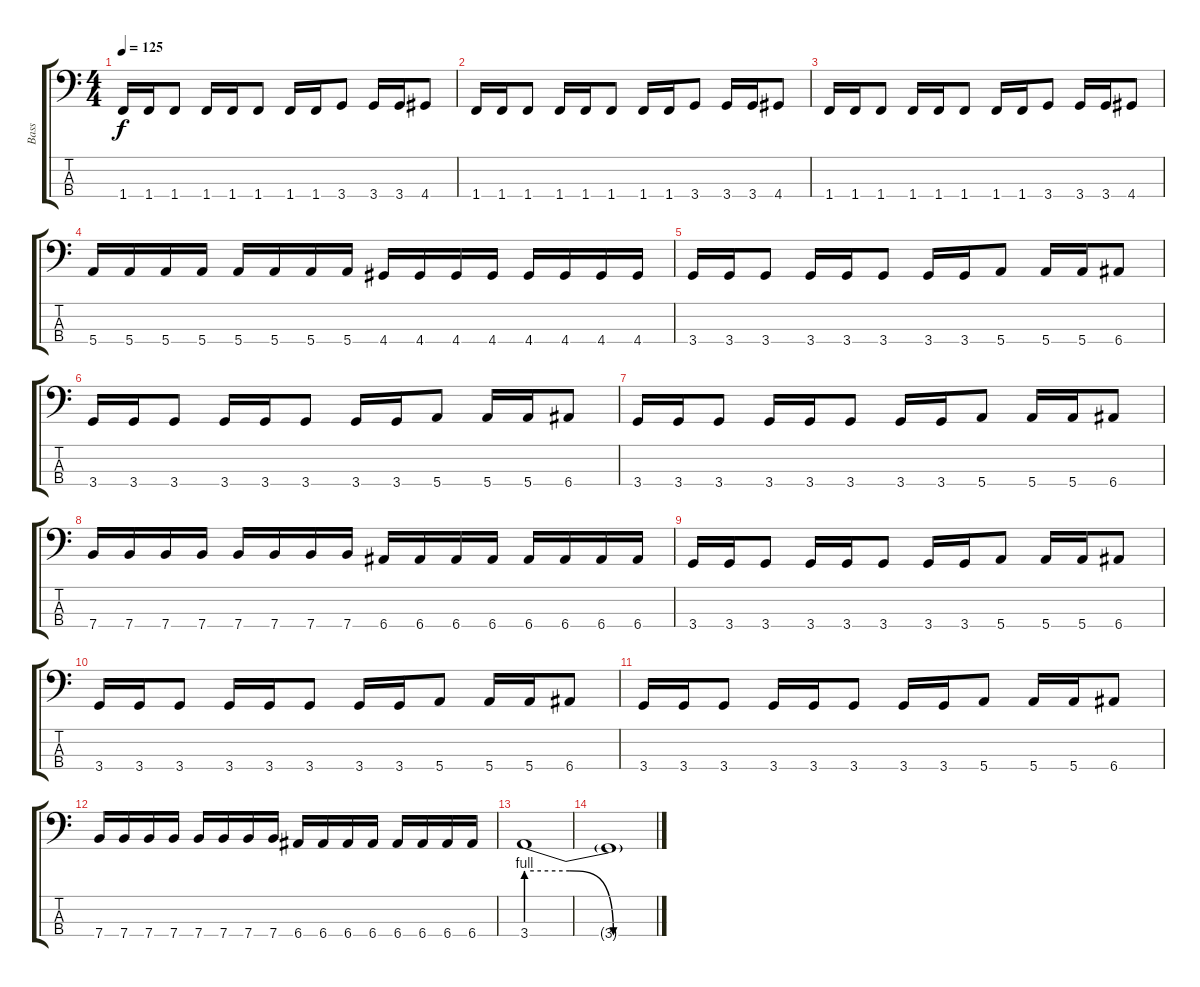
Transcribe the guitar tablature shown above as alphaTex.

\track ("Bass" "Bass") {instrument electricbassfinger}
\staff {score tabs}
\tuning (G2 D2 A1 E1) {hide}
\ts (4 4)
\tempo 125
\clef f4
\ks c
1.4.16{dy f} 1.4.16 1.4.8 1.4.16 1.4.16 1.4.8 1.4.16 1.4.16 3.4.8 3.4.16 3.4.16 4.4.8 |
1.4.16 1.4.16 1.4.8 1.4.16 1.4.16 1.4.8 1.4.16 1.4.16 3.4.8 3.4.16 3.4.16 4.4.8 |
1.4.16 1.4.16 1.4.8 1.4.16 1.4.16 1.4.8 1.4.16 1.4.16 3.4.8 3.4.16 3.4.16 4.4.8 |
5.4.16 5.4.16 5.4.16 5.4.16 5.4.16 5.4.16 5.4.16 5.4.16 4.4.16 4.4.16 4.4.16 4.4.16 4.4.16 4.4.16 4.4.16 4.4.16 |
3.4.16 3.4.16 3.4.8 3.4.16 3.4.16 3.4.8 3.4.16 3.4.16 5.4.8 5.4.16 5.4.16 6.4.8 |
3.4.16 3.4.16 3.4.8 3.4.16 3.4.16 3.4.8 3.4.16 3.4.16 5.4.8 5.4.16 5.4.16 6.4.8 |
3.4.16 3.4.16 3.4.8 3.4.16 3.4.16 3.4.8 3.4.16 3.4.16 5.4.8 5.4.16 5.4.16 6.4.8 |
7.4.16 7.4.16 7.4.16 7.4.16 7.4.16 7.4.16 7.4.16 7.4.16 6.4.16 6.4.16 6.4.16 6.4.16 6.4.16 6.4.16 6.4.16 6.4.16 |
3.4.16 3.4.16 3.4.8 3.4.16 3.4.16 3.4.8 3.4.16 3.4.16 5.4.8 5.4.16 5.4.16 6.4.8 |
3.4.16 3.4.16 3.4.8 3.4.16 3.4.16 3.4.8 3.4.16 3.4.16 5.4.8 5.4.16 5.4.16 6.4.8 |
3.4.16 3.4.16 3.4.8 3.4.16 3.4.16 3.4.8 3.4.16 3.4.16 5.4.8 5.4.16 5.4.16 6.4.8 |
7.4.16 7.4.16 7.4.16 7.4.16 7.4.16 7.4.16 7.4.16 7.4.16 6.4.16 6.4.16 6.4.16 6.4.16 6.4.16 6.4.16 6.4.16 6.4.16 |
3.4{be (custom 0 4 20 4 40 0 60 0)}.1 |
3.4{t}.1
